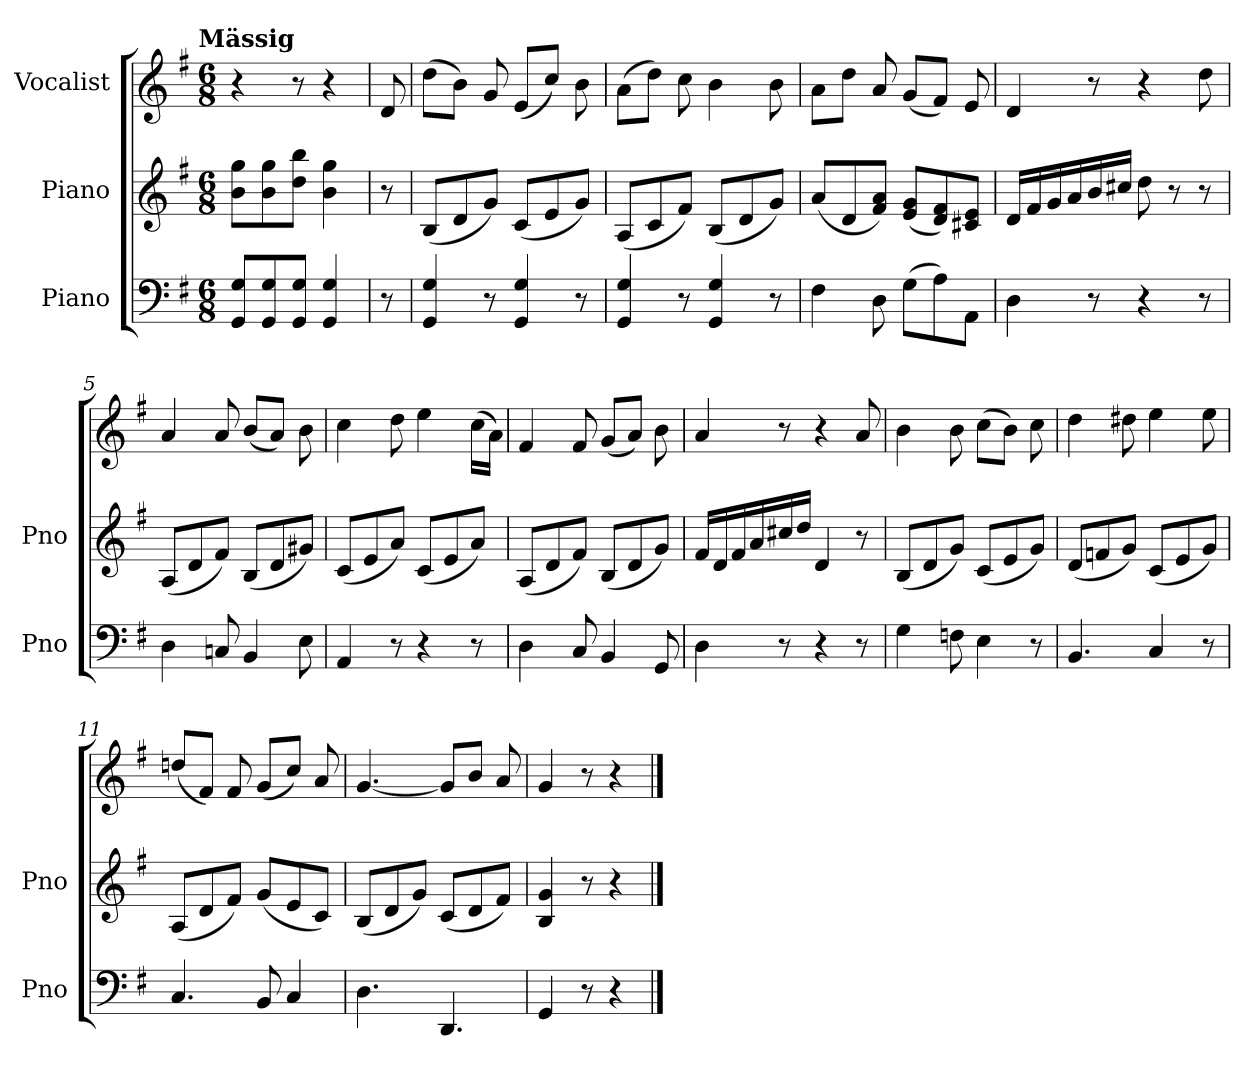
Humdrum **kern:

**kern	**kern	**kern
*part3	*part2	*part1
*staff3	*staff2	*staff1
*I"Piano	*I"Piano	*I"Vocalist
*I'Pno	*I'Pno	*
*clefF4	*clefG2	*clefG2
*k[f#]	*k[f#]	*k[f#]
*G:	*G:	*G:
!!LO:TX:omd:t=Mässig
*M6/8	*M6/8	*M6/8
*MM88	*MM88	*MM88
=	=	=
8GG 8GL	8b 8ggL	4r
8GG 8G	8b 8gg	.
8GG 8GJ	8dd 8bbJ	8r
4GG 4G	4b 4gg	4r
=	=	=
8r	8r	8d
=1	=1	=1
4GG 4G	(8BL	(8ddL
.	8d	8bJ)
8r	8gJ)	8g
4GG 4G	(8cL	(8eL
.	8e	8ccJ)
8r	8gJ)	8b
=2	=2	=2
4GG 4G	(8AL	(8aL
.	8c	8ddJ)
8r	8f#J)	8cc
4GG 4G	(8BL	4b
.	8d	.
8r	8gJ)	8b
=3	=3	=3
4F#	(8aL	8aL
.	8d	8ddJ
8D	8f# 8aJ)	8a
(8GL	(8e 8gL	(8gL
8A)	8d 8f#)	8f#J)
8AAJ	8c#X 8eJ	8e
=4	=4	=4
4D	16dLL	4d
.	16f#	.
.	16g	.
.	16a	.
8r	16b	8r
.	16cc#XJJ	.
4r	8dd	4r
.	8r	.
8r	8r	8dd
=5	=5	=5
4D	(8AL	4a
.	8d	.
8Cn	8f#J)	8a
4BB	(8BL	(8bL
.	8d	8aJ)
8E	8g#XJ)	8b
=6	=6	=6
4AA	(8cL	4cc
.	8e	.
8r	8aJ)	8dd
4r	(8cL	4ee
.	8e	.
8r	8aJ)	(16ccLL
.	.	16aJJ)
=7	=7	=7
4D	(8AL	4f#
.	8d	.
8C	8f#J)	8f#
4BB	(8BL	(8gL
.	8d	8aJ)
8GG	8gJ)	8b
=8	=8	=8
4D	16f#LL	4a
.	16d	.
.	16f#	.
.	16a	.
8r	16cc#X	8r
.	16ddJJ	.
4r	4d	4r
8r	8r	8a
=9	=9	=9
4G	(8BL	4b
.	8d	.
8Fn	8gJ)	8b
4E	(8cL	(8ccL
.	8e	8bJ)
8r	8gJ)	8cc
=10	=10	=10
4.BB	(8dL	4dd
.	8fn	.
.	8gJ)	8dd#X
4C	(8cL	4ee
.	8e	.
8r	8gJ)	8ee
=11	=11	=11
4.C	(8AL	(8ddnL
.	8d	8f#J)
.	8f#J)	8f#
8BB	(8gL	(8gL
4C	8e	8ccJ)
.	8cJ)	8a
=12	=12	=12
4.D	(8BL	[4.g
.	8d	.
.	8gJ)	.
4.DD	(8cL	8gL]
.	8d	8bJ
.	8f#J)	8a
=13	=13	=13
4GG	4B 4g	4g
8r	8r	8r
4r	4r	4r
==	==	==
*-	*-	*-
